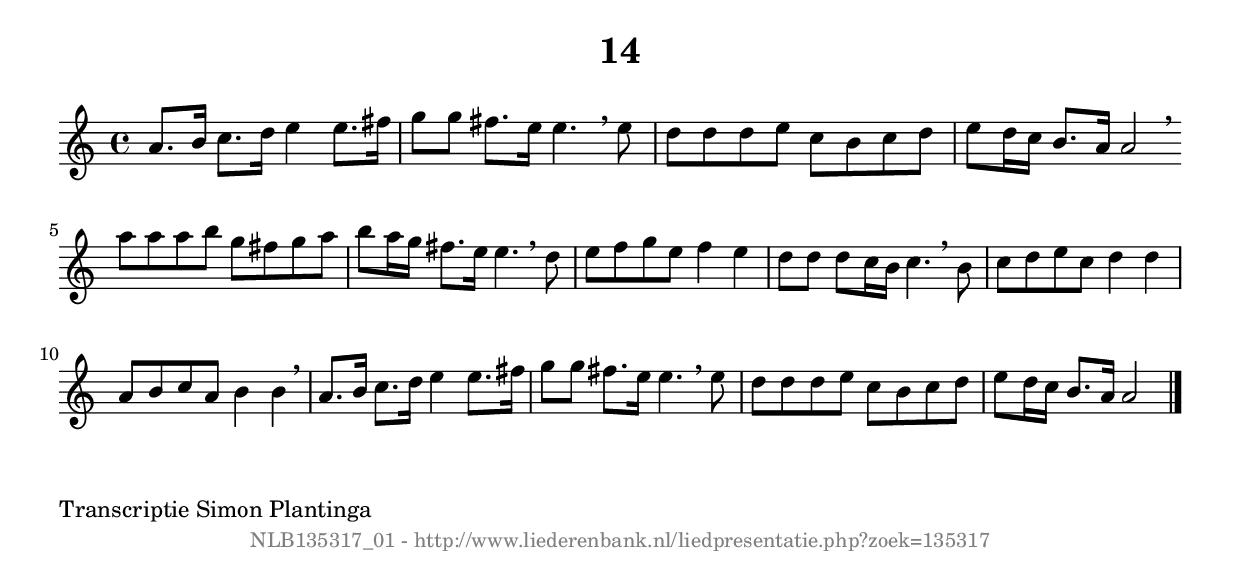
%
% produced by wce2krn 1.64 (7 June 2014)
%
\version"2.16"
#(append! paper-alist '(("long" . (cons (* 210 mm) (* 2000 mm)))))
#(set-default-paper-size "long")
sb = {\breathe}
mBreak = {\breathe }
bBreak = {\breathe }
x = {\once\override NoteHead #'style = #'cross }
gl=\glissando
itime={\override Staff.TimeSignature #'stencil = ##f }
ficta = {\once\set suggestAccidentals = ##t}
fine = {\once\override Score.RehearsalMark #'self-alignment-X = #1 \mark \markup {\italic{Fine}}}
dc = {\once\override Score.RehearsalMark #'self-alignment-X = #1 \mark \markup {\italic{D.C.}}}
dcf = {\once\override Score.RehearsalMark #'self-alignment-X = #1 \mark \markup {\italic{D.C. al Fine}}}
dcc = {\once\override Score.RehearsalMark #'self-alignment-X = #1 \mark \markup {\italic{D.C. al Coda}}}
ds = {\once\override Score.RehearsalMark #'self-alignment-X = #1 \mark \markup {\italic{D.S.}}}
dsf = {\once\override Score.RehearsalMark #'self-alignment-X = #1 \mark \markup {\italic{D.S. al Fine}}}
dsc = {\once\override Score.RehearsalMark #'self-alignment-X = #1 \mark \markup {\italic{D.S. al Coda}}}
pv = {\set Score.repeatCommands = #'((volta "1"))}
sv = {\set Score.repeatCommands = #'((volta "2"))}
tv = {\set Score.repeatCommands = #'((volta "3"))}
qv = {\set Score.repeatCommands = #'((volta "4"))}
xv = {\set Score.repeatCommands = #'((volta #f))}
\header{ tagline = ""
title = "14"
}
\score {{
\key a \minor
\relative g'
{
\set melismaBusyProperties = #'()
\time 4/4
\tempo 4=120
\override Score.MetronomeMark #'transparent = ##t
\override Score.RehearsalMark #'break-visibility = #(vector #t #t #f)
a8. b16 c8. d16 e4 e8. fis16 | g8 g8 fis8. e16 e4. \sb e8 | d8 d8 d8 e8 c8 b8 c8 d8 | e8 d16 c16 b8. a16 a2 \bar ":|:" \bBreak
a'8 a8 a8 b8 g8 fis8 g8 a8 | b8 a16 g16 fis8. e16 e4. \sb d8 | e8 f8 g8 e8 f4 e4 | d8 d8 d8 c16 b16 c4. \sb b8 | c8 d8 e8 c8 d4 d4 | a8 b8 c8 a8 b4 b4 | \mBreak \bar "|"
a8. b16 c8. d16 e4 e8. fis16 | g8 g8 fis8. e16 e4. \sb e8 | d8 d8 d8 e8 c8 b8 c8 d8 | e8 d16 c16 b8. a16 a2 \bar "|."
 }}
 \midi { }
 \layout {
            indent = 0.0\cm
}
}
\markup { \wordwrap-string #" 
Transcriptie Simon Plantinga
"}
\markup { \vspace #0 } \markup { \with-color #grey \fill-line { \center-column { \smaller "NLB135317_01 - http://www.liederenbank.nl/liedpresentatie.php?zoek=135317" } } }
